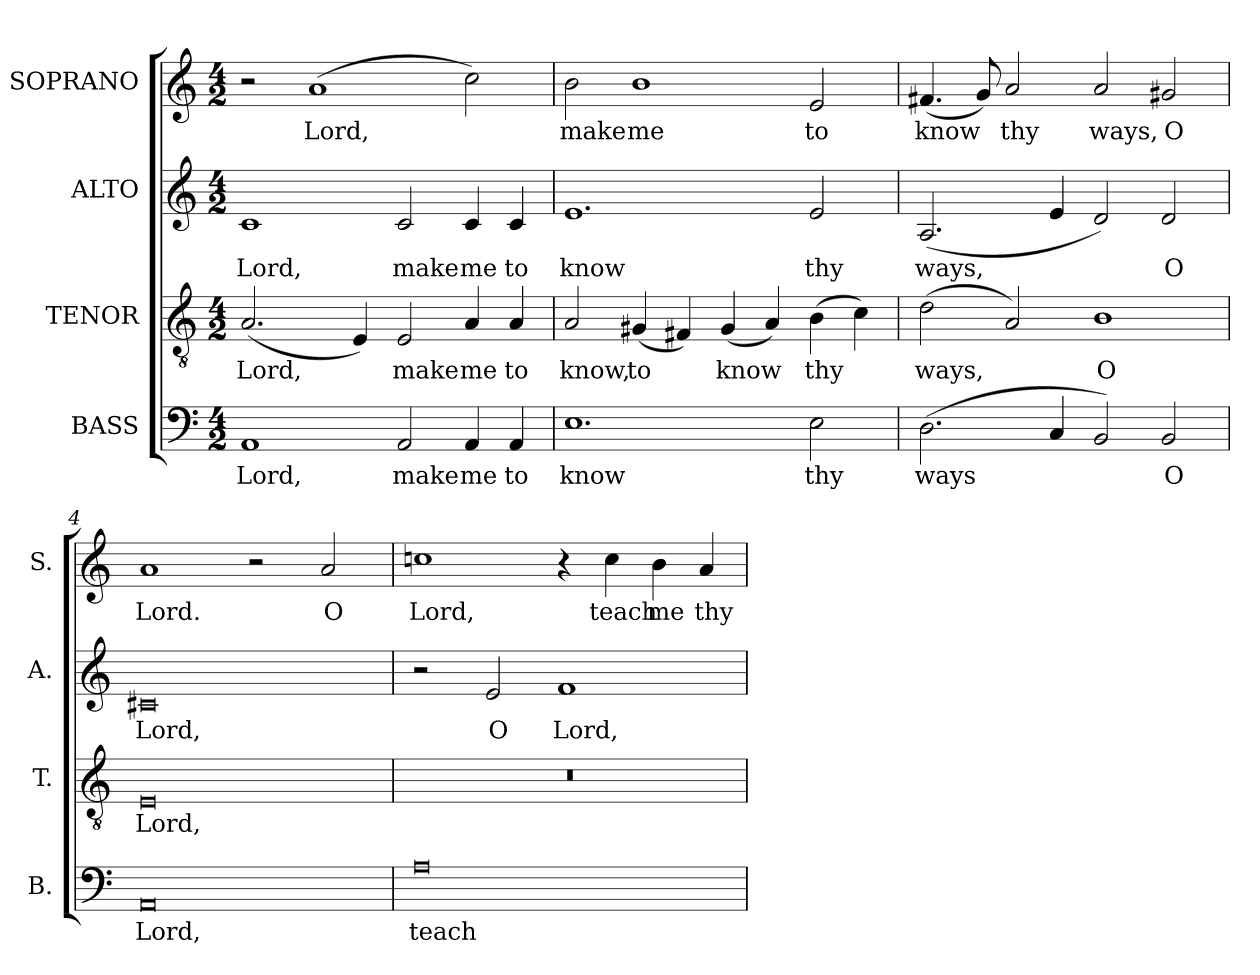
**kern	**text	**kern	**text	**kern	**text	**kern	**text
*part4	*part4	*part3	*part3	*part2	*part2	*part1	*part1
*staff4	*staff4	*staff3	*staff3	*staff2	*staff2	*staff1	*staff1
*I"BASS	*	*I"TENOR	*	*I"ALTO	*	*I"SOPRANO	*
*I'B.	*	*I'T.	*	*I'A.	*	*I'S.	*
!!LO:PB:g=z
*clefF4	*	*clefGv2	*	*clefG2	*	*clefG2	*
*	*	*ITrd7c12	*	*	*	*	*
*k[]	*	*k[]	*	*k[]	*	*k[]	*
*C:	*	*C:	*	*C:	*	*C:	*
*M4/2	*	*M4/2	*	*M4/2	*	*M4/2	*
*MM168	*	*MM168	*	*MM168	*	*MM168	*
=1	=1	=1	=1	=1	=1	=1	=1
!	!LO:LY:b:color=#000000	!	!	!	!	!	!
!	!	!	!LO:LY:b:color=#000000	!	!	!	!
!	!	!	!	!	!LO:LY:b:color=#000000	!	!
1AAi	Lord,	(2.AAi/	Lord,	1ci	Lord,	2r	.
!	!	!	!	!	!	!	!LO:LY:b:color=#000000
.	.	.	.	.	.	(1ai	Lord,
.	.	4EEi/)	.	.	.	.	.
!	!LO:LY:b:color=#000000	!	!	!	!	!	!
!	!	!	!LO:LY:b:color=#000000	!	!	!	!
!	!	!	!	!	!LO:LY:b:color=#000000	!	!
2AAi/	make	2EEi/	make	2ci/	make	.	.
!	!LO:LY:b:color=#000000	!	!	!	!	!	!
!	!	!	!LO:LY:b:color=#000000	!	!	!	!
!	!	!	!	!	!LO:LY:b:color=#000000	!	!
4AAi/	me	4AAi/	me	4ci/	me	2cci\)	.
!	!LO:LY:b:color=#000000	!	!	!	!	!	!
!	!	!	!LO:LY:b:color=#000000	!	!	!	!
!	!	!	!	!	!LO:LY:b:color=#000000	!	!
4AAi/	to	4AAi/	to	4ci/	to	.	.
=2	=2	=2	=2	=2	=2	=2	=2
!	!LO:LY:b:color=#000000	!	!	!	!	!	!
!	!	!	!LO:LY:b:color=#000000	!	!	!	!
!	!	!	!	!	!LO:LY:b:color=#000000	!	!
!	!	!	!	!	!	!	!LO:LY:b:color=#000000
1.Ei	know	2AAi/	know,	1.ei	know	2bi\	make
!	!	!	!LO:LY:b:color=#000000	!	!	!	!
!	!	!	!	!	!	!	!LO:LY:b:color=#000000
.	.	(4GG#Xi/	to	.	.	1bi	me
.	.	4FF#Xi/)	.	.	.	.	.
!	!	!	!LO:LY:b:color=#000000	!	!	!	!
.	.	(4GG#i/	know	.	.	.	.
.	.	4AAi/)	.	.	.	.	.
!	!LO:LY:b:color=#000000	!	!	!	!	!	!
!	!	!	!LO:LY:b:color=#000000	!	!	!	!
!	!	!	!	!	!LO:LY:b:color=#000000	!	!
!	!	!	!	!	!	!	!LO:LY:b:color=#000000
2Ei\	thy	(4BBi\	thy	2ei/	thy	2ei/	to
.	.	4Ci\)	.	.	.	.	.
=3	=3	=3	=3	=3	=3	=3	=3
!	!LO:LY:b:color=#000000	!	!	!	!	!	!
!	!	!	!LO:LY:b:color=#000000	!	!	!	!
!	!	!	!	!	!LO:LY:b:color=#000000	!	!
!	!	!	!	!	!	!	!LO:LY:b:color=#000000
(2.Di\	ways	(2Di\	ways,	(2.Ai/	ways,	(4.f#Xi/	know
.	.	.	.	.	.	8gi/)	.
!	!	!	!	!	!	!	!LO:LY:b:color=#000000
.	.	2AAi/)	.	.	.	2ai/	thy
4Ci/	.	.	.	4ei/	.	.	.
!	!	!	!LO:LY:b:color=#000000	!	!	!	!
!	!	!	!	!	!	!	!LO:LY:b:color=#000000
2BBi/)	.	1BBi	O	2di/)	.	2ai/	ways,
!	!LO:LY:b:color=#000000	!	!	!	!	!	!
!	!	!	!	!	!LO:LY:b:color=#000000	!	!
!	!	!	!	!	!	!	!LO:LY:b:color=#000000
2BBi/	O	.	.	2di/	O	2g#Xi/	O
=4	=4	=4	=4	=4	=4	=4	=4
!	!LO:LY:b:color=#000000	!	!	!	!	!	!
!	!	!	!LO:LY:b:color=#000000	!	!	!	!
!	!	!	!	!	!LO:LY:b:color=#000000	!	!
!	!	!	!	!	!	!	!LO:LY:b:color=#000000
0AAi	Lord,	0EEi	Lord,	0c#Xi	Lord,	1ai	Lord.
.	.	.	.	.	.	2r	.
!	!	!	!	!	!	!	!LO:LY:b:color=#000000
.	.	.	.	.	.	2ai/	O
=5	=5	=5	=5	=5	=5	=5	=5
!	!LO:LY:b:color=#000000	!LO:N:vis=1	!	!	!	!	!
!	!	!	!	!	!	!	!LO:LY:b:color=#000000
0Ai	teach	0r	.	2r	.	1ccni	Lord,
!	!	!	!	!	!LO:LY:b:color=#000000	!	!
.	.	.	.	2ei/	O	.	.
!	!	!	!	!	!LO:LY:b:color=#000000	!	!
.	.	.	.	1fi	Lord,	4r	.
!	!	!	!	!	!	!	!LO:LY:b:color=#000000
.	.	.	.	.	.	4cci\	teach
!	!	!	!	!	!	!	!LO:LY:b:color=#000000
.	.	.	.	.	.	4bi\	me
!	!	!	!	!	!	!	!LO:LY:b:color=#000000
.	.	.	.	.	.	4ai/	thy
=	=	=	=	=	=	=	=
*-	*-	*-	*-	*-	*-	*-	*-
